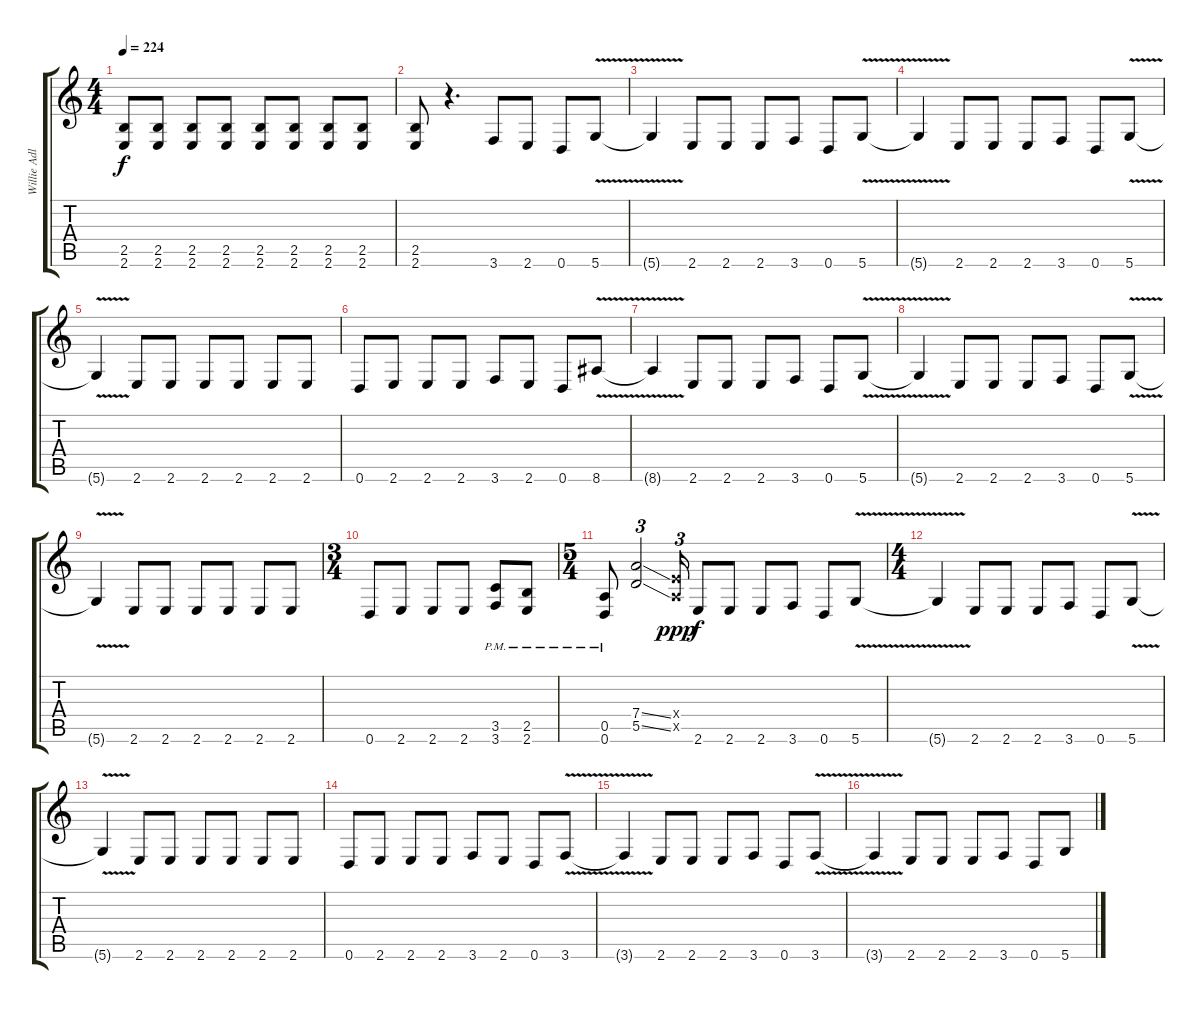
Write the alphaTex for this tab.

\track ("Willie Adler - Rhythm Guitar" "Willie Adl") {instrument distortionguitar}
\staff {score tabs}
\tuning (E4 B3 G3 D3 A2 D2) {hide}
\ts (4 4)
\tempo 224
\clef g2
\ks c
(2.5 2.6).8{dy f} (2.5 2.6).8 (2.5 2.6).8 (2.5 2.6).8 (2.5 2.6).8 (2.5 2.6).8 (2.5 2.6).8 (2.5 2.6).8 |
(2.5 2.6).8 r.4{d} 3.6.8 2.6.8 0.6.8 5.6{v}.8 |
5.6{v t}.4 2.6.8 2.6.8 2.6.8 3.6.8 0.6.8 5.6{v}.8 |
5.6{v t}.4 2.6.8 2.6.8 2.6.8 3.6.8 0.6.8 5.6{v}.8 |
5.6{v t}.4 2.6.8 2.6.8 2.6.8 2.6.8 2.6.8 2.6.8 |
0.6.8 2.6.8 2.6.8 2.6.8 3.6.8 2.6.8 0.6.8 8.6{v}.8 |
8.6{v t}.4 2.6.8 2.6.8 2.6.8 3.6.8 0.6.8 5.6{v}.8 |
5.6{v t}.4 2.6.8 2.6.8 2.6.8 3.6.8 0.6.8 5.6{v}.8 |
5.6{v t}.4 2.6.8 2.6.8 2.6.8 2.6.8 2.6.8 2.6.8 |
\ts (3 4)
0.6.8 2.6.8 2.6.8 2.6.8 (3.5{pm} 3.6{pm}).8 (2.5{pm} 2.6{pm}).8 |
\ts (5 4)
(0.5{pm} 0.6{pm}).8 (7.4{ss} 5.5{ss}).2{tu (3 2)} (2.4{x} 0.5{x}).16{tu (3 2) dy ppp} 2.6.8{dy f} 2.6.8 2.6.8 3.6.8 0.6.8 5.6{v}.8 |
\ts (4 4)
5.6{v t}.4 2.6.8 2.6.8 2.6.8 3.6.8 0.6.8 5.6{v}.8 |
5.6{v t}.4 2.6.8 2.6.8 2.6.8 2.6.8 2.6.8 2.6.8 |
0.6.8 2.6.8 2.6.8 2.6.8 3.6.8 2.6.8 0.6.8 3.6{v}.8 |
3.6{v t}.4 2.6.8 2.6.8 2.6.8 3.6.8 0.6.8 3.6{v}.8 |
3.6{v t}.4 2.6.8 2.6.8 2.6.8 3.6.8 0.6.8 5.6.8
